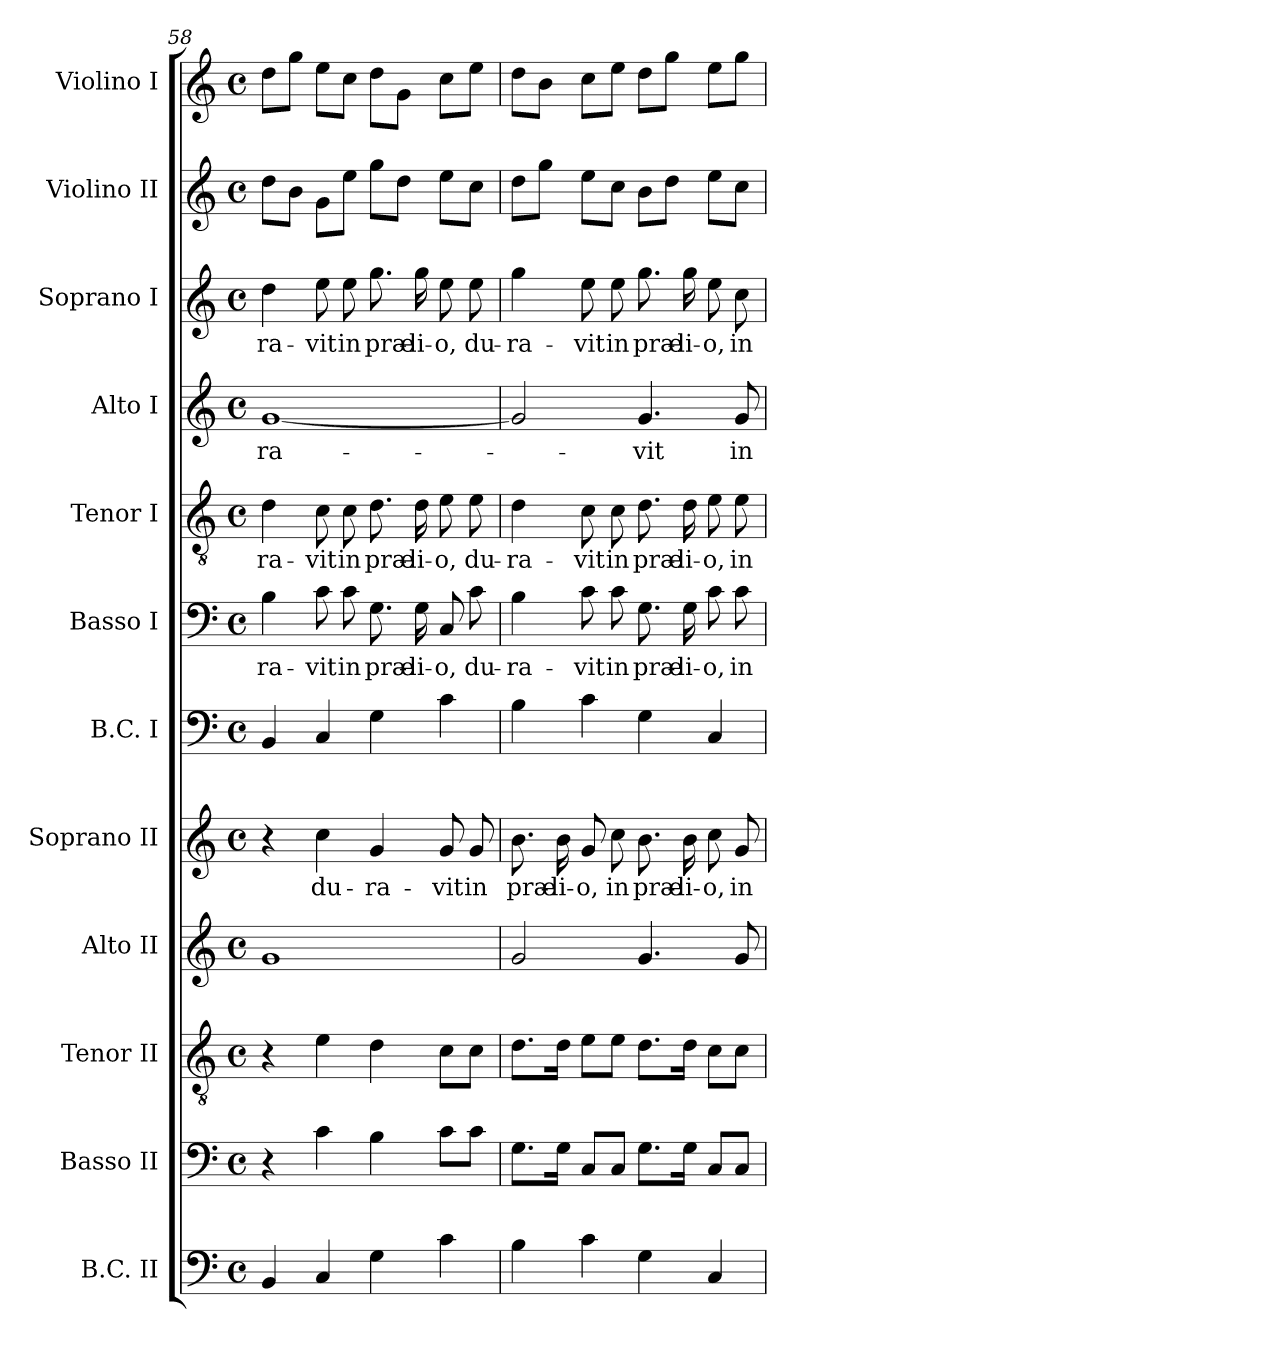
**kern	**kern	**kern	**kern	**kern	**text	**kern	**kern	**text	**kern	**text	**kern	**text	**kern	**text	**kern	**kern
*part12	*part11	*part10	*part9	*part8	*part8	*part7	*part6	*part6	*part5	*part5	*part4	*part4	*part3	*part3	*part2	*part1
*staff12	*staff11	*staff10	*staff9	*staff8	*staff8	*staff7	*staff6	*staff6	*staff5	*staff5	*staff4	*staff4	*staff3	*staff3	*staff2	*staff1
*I"B.C. II	*I"Basso II	*I"Tenor II	*I"Alto II	*I"Soprano II	*	*I"B.C. I	*I"Basso I	*	*I"Tenor I	*	*I"Alto I	*	*I"Soprano I	*	*I"Violino II	*I"Violino I
*I'BC2	*I'B 2	*I'T 2	*I'A 2	*I'S 2	*	*I'BC1	*I'B 1	*	*I'T 1	*	*I'A 1	*	*I'S 1	*	*I'Vln. II	*I'Vln. I
!!LO:PB:g=z
*clefF4	*clefF4	*clefGv2	*clefG2	*clefG2	*	*clefF4	*clefF4	*	*clefGv2	*	*clefG2	*	*clefG2	*	*clefG2	*clefG2
*k[]	*k[]	*k[]	*k[]	*k[]	*	*k[]	*k[]	*	*k[]	*	*k[]	*	*k[]	*	*k[]	*k[]
*C:	*C:	*C:	*C:	*C:	*	*C:	*C:	*	*C:	*	*C:	*	*C:	*	*C:	*C:
*M4/4	*M4/4	*M4/4	*M4/4	*M4/4	*	*M4/4	*M4/4	*	*M4/4	*	*M4/4	*	*M4/4	*	*M4/4	*M4/4
*met(c)	*met(c)	*met(c)	*met(c)	*met(c)	*	*met(c)	*met(c)	*	*met(c)	*	*met(c)	*	*met(c)	*	*met(c)	*met(c)
=58	=58	=58	=58	=58	=58	=58	=58	=58	=58	=58	=58	=58	=58	=58	=58	=58
!	!	!	!	!	!	!	!	!LO:LY:b	!	!	!	!	!	!	!	!
!	!	!	!	!	!	!	!	!	!	!LO:LY:b	!	!	!	!	!	!
!	!	!	!	!	!	!	!	!	!	!	!	!LO:LY:b	!	!	!	!
!	!	!	!	!	!	!	!	!	!	!	!	!	!	!LO:LY:b	!	!
4BB/	4r	4r	1g	4r	.	4BB/	4B\	-ra-	4d\	-ra-	[1g	-ra-	4dd\	-ra-	8dd\L	8dd\L
.	.	.	.	.	.	.	.	.	.	.	.	.	.	.	8b\J	8gg\J
!	!	!	!	!	!LO:LY:b	!	!	!	!	!	!	!	!	!	!	!
!	!	!	!	!	!	!	!	!LO:LY:b	!	!	!	!	!	!	!	!
!	!	!	!	!	!	!	!	!	!	!LO:LY:b	!	!	!	!	!	!
!	!	!	!	!	!	!	!	!	!	!	!	!	!	!LO:LY:b	!	!
4C/	4c\	4e\	.	4cc\	du-	4C/	8c\	-vit	8c\	-vit	.	.	8ee\	-vit	8g\L	8ee\L
!	!	!	!	!	!	!	!	!LO:LY:b	!	!	!	!	!	!	!	!
!	!	!	!	!	!	!	!	!	!	!LO:LY:b	!	!	!	!	!	!
!	!	!	!	!	!	!	!	!	!	!	!	!	!	!LO:LY:b	!	!
.	.	.	.	.	.	.	8c\	in	8c\	in	.	.	8ee\	in	8ee\J	8cc\J
!	!	!	!	!	!LO:LY:b	!	!	!	!	!	!	!	!	!	!	!
!	!	!	!	!	!	!	!	!LO:LY:b	!	!	!	!	!	!	!	!
!	!	!	!	!	!	!	!	!	!	!LO:LY:b	!	!	!	!	!	!
!	!	!	!	!	!	!	!	!	!	!	!	!	!	!LO:LY:b	!	!
4G\	4B\	4d\	.	4g/	-ra-	4G\	8.G\	præ-	8.d\	præ-	.	.	8.gg\	præ-	8gg\L	8dd\L
.	.	.	.	.	.	.	.	.	.	.	.	.	.	.	8dd\J	8g\J
!	!	!	!	!	!	!	!	!LO:LY:b	!	!	!	!	!	!	!	!
!	!	!	!	!	!	!	!	!	!	!LO:LY:b	!	!	!	!	!	!
!	!	!	!	!	!	!	!	!	!	!	!	!	!	!LO:LY:b	!	!
.	.	.	.	.	.	.	16G\	-li-	16d\	-li-	.	.	16gg\	-li-	.	.
!	!	!	!	!	!LO:LY:b	!	!	!	!	!	!	!	!	!	!	!
!	!	!	!	!	!	!	!	!LO:LY:b	!	!	!	!	!	!	!	!
!	!	!	!	!	!	!	!	!	!	!LO:LY:b	!	!	!	!	!	!
!	!	!	!	!	!	!	!	!	!	!	!	!	!	!LO:LY:b	!	!
4c\	8c\L	8c\L	.	8g/	-vit	4c\	8C/	-o,	8e\	-o,	.	.	8ee\	-o,	8ee\L	8cc\L
!	!	!	!	!	!LO:LY:b	!	!	!	!	!	!	!	!	!	!	!
!	!	!	!	!	!	!	!	!LO:LY:b	!	!	!	!	!	!	!	!
!	!	!	!	!	!	!	!	!	!	!LO:LY:b	!	!	!	!	!	!
!	!	!	!	!	!	!	!	!	!	!	!	!	!	!LO:LY:b	!	!
.	8c\J	8c\J	.	8g/	in	.	8c\	du-	8e\	du-	.	.	8ee\	du-	8cc\J	8ee\J
=59	=59	=59	=59	=59	=59	=59	=59	=59	=59	=59	=59	=59	=59	=59	=59	=59
!	!	!	!	!	!LO:LY:b	!	!	!	!	!	!	!	!	!	!	!
!	!	!	!	!	!	!	!	!LO:LY:b	!	!	!	!	!	!	!	!
!	!	!	!	!	!	!	!	!	!	!LO:LY:b	!	!	!	!	!	!
!	!	!	!	!	!	!	!	!	!	!	!	!	!	!LO:LY:b	!	!
4B\	8.G\L	8.d\L	2g/	8.b\	præ-	4B\	4B\	-ra-	4d\	-ra-	2g/]	.	4gg\	-ra-	8dd\L	8dd\L
.	.	.	.	.	.	.	.	.	.	.	.	.	.	.	8gg\J	8b\J
!	!	!	!	!	!LO:LY:b	!	!	!	!	!	!	!	!	!	!	!
.	16G\Jk	16d\Jk	.	16b\	-li-	.	.	.	.	.	.	.	.	.	.	.
!	!	!	!	!	!LO:LY:b	!	!	!	!	!	!	!	!	!	!	!
!	!	!	!	!	!	!	!	!LO:LY:b	!	!	!	!	!	!	!	!
!	!	!	!	!	!	!	!	!	!	!LO:LY:b	!	!	!	!	!	!
!	!	!	!	!	!	!	!	!	!	!	!	!	!	!LO:LY:b	!	!
4c\	8C/L	8e\L	.	8g/	-o,	4c\	8c\	-vit	8c\	-vit	.	.	8ee\	-vit	8ee\L	8cc\L
!	!	!	!	!	!LO:LY:b	!	!	!	!	!	!	!	!	!	!	!
!	!	!	!	!	!	!	!	!LO:LY:b	!	!	!	!	!	!	!	!
!	!	!	!	!	!	!	!	!	!	!LO:LY:b	!	!	!	!	!	!
!	!	!	!	!	!	!	!	!	!	!	!	!	!	!LO:LY:b	!	!
.	8C/J	8e\J	.	8cc\	in	.	8c\	in	8c\	in	.	.	8ee\	in	8cc\J	8ee\J
!	!	!	!	!	!LO:LY:b	!	!	!	!	!	!	!	!	!	!	!
!	!	!	!	!	!	!	!	!LO:LY:b	!	!	!	!	!	!	!	!
!	!	!	!	!	!	!	!	!	!	!LO:LY:b	!	!	!	!	!	!
!	!	!	!	!	!	!	!	!	!	!	!	!LO:LY:b	!	!	!	!
!	!	!	!	!	!	!	!	!	!	!	!	!	!	!LO:LY:b	!	!
4G\	8.G\L	8.d\L	4.g/	8.b\	præ-	4G\	8.G\	præ-	8.d\	præ-	4.g/	-vit	8.gg\	præ-	8b\L	8dd\L
.	.	.	.	.	.	.	.	.	.	.	.	.	.	.	8dd\J	8gg\J
!	!	!	!	!	!LO:LY:b	!	!	!	!	!	!	!	!	!	!	!
!	!	!	!	!	!	!	!	!LO:LY:b	!	!	!	!	!	!	!	!
!	!	!	!	!	!	!	!	!	!	!LO:LY:b	!	!	!	!	!	!
!	!	!	!	!	!	!	!	!	!	!	!	!	!	!LO:LY:b	!	!
.	16G\Jk	16d\Jk	.	16b\	-li-	.	16G\	-li-	16d\	-li-	.	.	16gg\	-li-	.	.
!	!	!	!	!	!LO:LY:b	!	!	!	!	!	!	!	!	!	!	!
!	!	!	!	!	!	!	!	!LO:LY:b	!	!	!	!	!	!	!	!
!	!	!	!	!	!	!	!	!	!	!LO:LY:b	!	!	!	!	!	!
!	!	!	!	!	!	!	!	!	!	!	!	!	!	!LO:LY:b	!	!
4C/	8C/L	8c\L	.	8cc\	-o,	4C/	8c\	-o,	8e\	-o,	.	.	8ee\	-o,	8ee\L	8ee\L
!	!	!	!	!	!LO:LY:b	!	!	!	!	!	!	!	!	!	!	!
!	!	!	!	!	!	!	!	!LO:LY:b	!	!	!	!	!	!	!	!
!	!	!	!	!	!	!	!	!	!	!LO:LY:b	!	!	!	!	!	!
!	!	!	!	!	!	!	!	!	!	!	!	!LO:LY:b	!	!	!	!
!	!	!	!	!	!	!	!	!	!	!	!	!	!	!LO:LY:b	!	!
.	8C/J	8c\J	8g/	8g/	in	.	8c\	in	8e\	in	8g/	in	8cc\	in	8cc\J	8gg\J
=	=	=	=	=	=	=	=	=	=	=	=	=	=	=	=	=
*-	*-	*-	*-	*-	*-	*-	*-	*-	*-	*-	*-	*-	*-	*-	*-	*-
